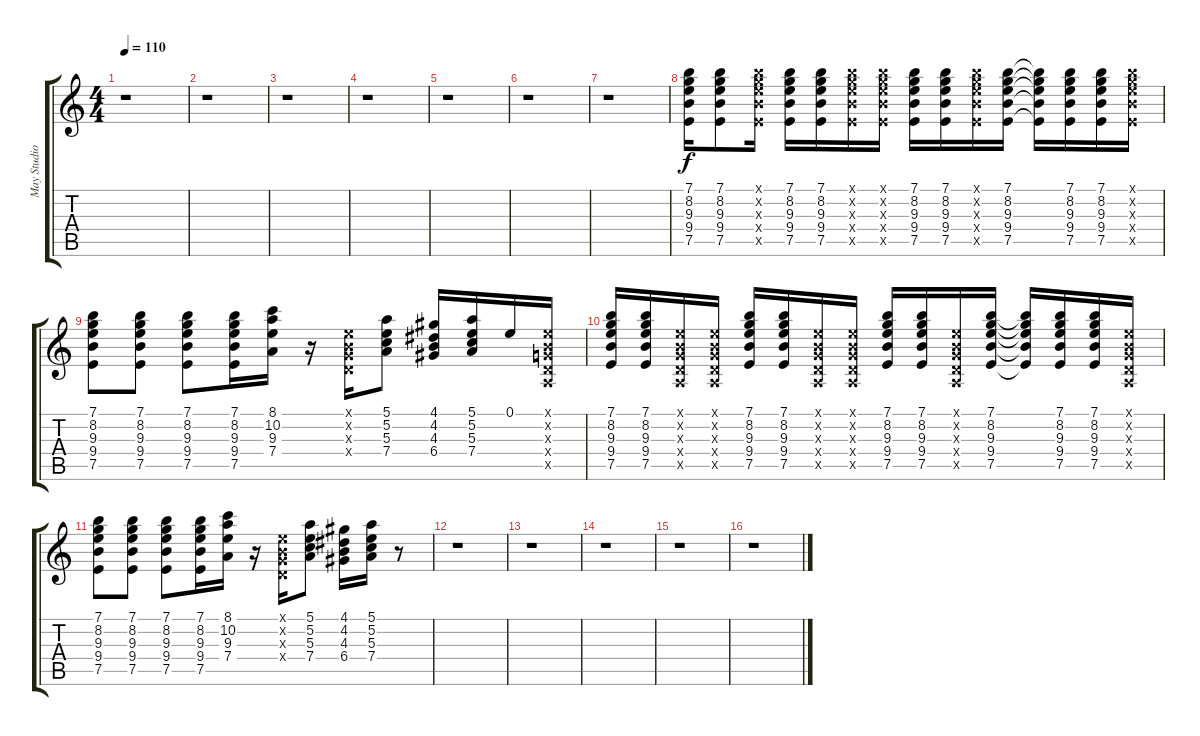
\track ("May Studio Guitar" "May Studio") {instrument electricguitarclean}
\staff {score tabs}
\tuning (E4 B3 G3 D3 A2 E2) {hide}
\ts (4 4)
\tempo 110
\clef g2
\ks c
r.1{dy f} |
r.1 |
r.1 |
r.1 |
r.1 |
r.1 |
r.1 |
(7.1 8.2 9.3 9.4 7.5).16 (7.1 8.2 9.3 9.4 7.5).8 (7.1{x} 8.2{x} 9.3{x} 9.4{x} 7.5{x}).16 (7.1 8.2 9.3 9.4 7.5).16 (7.1 8.2 9.3 9.4 7.5).16 (7.1{x} 8.2{x} 9.3{x} 9.4{x} 7.5{x}).16 (7.1{x} 8.2{x} 9.3{x} 9.4{x} 7.5{x}).16 (7.1 8.2 9.3 9.4 7.5).16 (7.1 8.2 9.3 9.4 7.5).16 (7.1{x} 8.2{x} 9.3{x} 9.4{x} 7.5{x}).16 (7.1 8.2 9.3 9.4 7.5).16 (7.1{t} 8.2{t} 9.3{t} 9.4{t} 7.5{t}).16 (7.1 8.2 9.3 9.4 7.5).16 (7.1 8.2 9.3 9.4 7.5).16 (7.1{x} 8.2{x} 9.3{x} 9.4{x} 7.5{x}).16 |
(7.1 8.2 9.3 9.4 7.5).8 (7.1 8.2 9.3 9.4 7.5).8 (7.1 8.2 9.3 9.4 7.5).8 (7.1 8.2 9.3 9.4 7.5).16 (8.1 10.2 9.3 7.4).16 r.16 (0.1{x} 0.2{x} 0.3{x} 0.4{x}).16 (5.1 5.2 5.3 7.4).8 (4.1 4.2 4.3 6.4).16 (5.1 5.2 5.3 7.4).16 0.1.16 (0.1{x} 0.2{x} 0.3{x} 0.4{x} 0.5{x}).16 |
(7.1 8.2 9.3 9.4 7.5).16 (7.1 8.2 9.3 9.4 7.5).16 (0.1{x} 0.2{x} 0.3{x} 0.4{x} 0.5{x}).16 (0.1{x} 0.2{x} 0.3{x} 0.4{x} 0.5{x}).16 (7.1 8.2 9.3 9.4 7.5).16 (7.1 8.2 9.3 9.4 7.5).16 (0.1{x} 0.2{x} 0.3{x} 0.4{x} 0.5{x}).16 (0.1{x} 0.2{x} 0.3{x} 0.4{x} 0.5{x}).16 (7.1 8.2 9.3 9.4 7.5).16 (7.1 8.2 9.3 9.4 7.5).16 (0.1{x} 0.2{x} 0.3{x} 0.4{x} 0.5{x}).16 (7.1 8.2 9.3 9.4 7.5).16 (7.1{t} 8.2{t} 9.3{t} 9.4{t} 7.5{t}).16 (7.1 8.2 9.3 9.4 7.5).16 (7.1 8.2 9.3 9.4 7.5).16 (0.1{x} 0.2{x} 0.3{x} 0.4{x} 0.5{x}).16 |
(7.1 8.2 9.3 9.4 7.5).8 (7.1 8.2 9.3 9.4 7.5).8 (7.1 8.2 9.3 9.4 7.5).8 (7.1 8.2 9.3 9.4 7.5).16 (8.1 10.2 9.3 7.4).16 r.16 (0.1{x} 0.2{x} 0.3{x} 0.4{x}).16 (5.1 5.2 5.3 7.4).8 (4.1 4.2 4.3 6.4).16 (5.1 5.2 5.3 7.4).16 r.8 |
r.1 |
r.1 |
r.1 |
r.1 |
r.1
